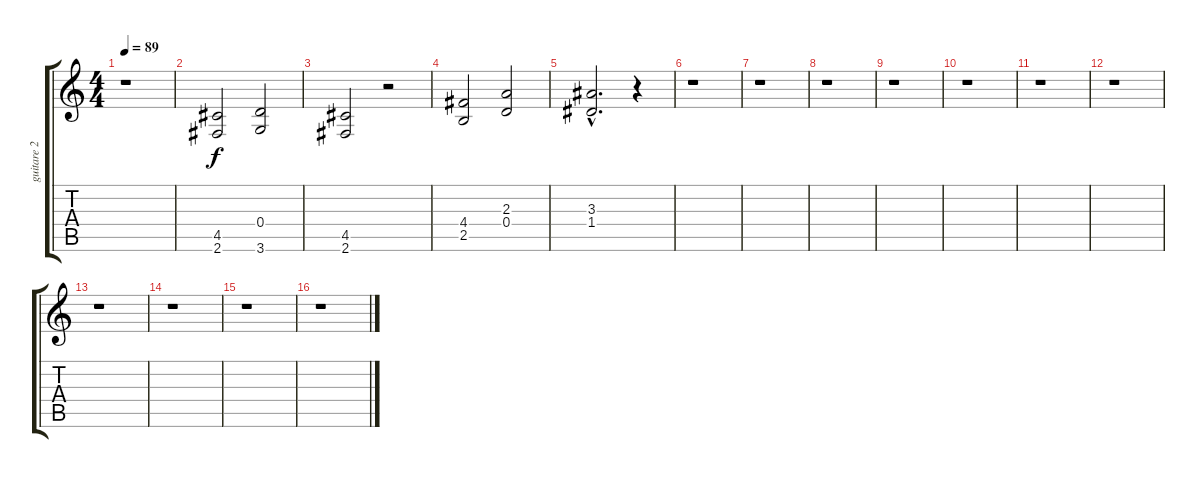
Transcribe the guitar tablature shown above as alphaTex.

\track ("guitare 2 " "guitare 2 ") {instrument overdrivenguitar}
\staff {score tabs}
\tuning (E4 B3 G3 D3 A2 E2) {hide}
\ts (4 4)
\tempo 89
\clef g2
\ks c
r.1{dy f} |
(4.5 2.6).2{volume 16 balance 8} (0.4 3.6).2 |
(4.5 2.6).2 r.2 |
(4.4 2.5).2 (2.3 0.4).2 |
(3.3{hac} 1.4{hac}).2{d} r.4 |
r.1 |
r.1 |
r.1 |
r.1 |
r.1 |
r.1 |
r.1 |
r.1 |
r.1 |
r.1 |
r.1
